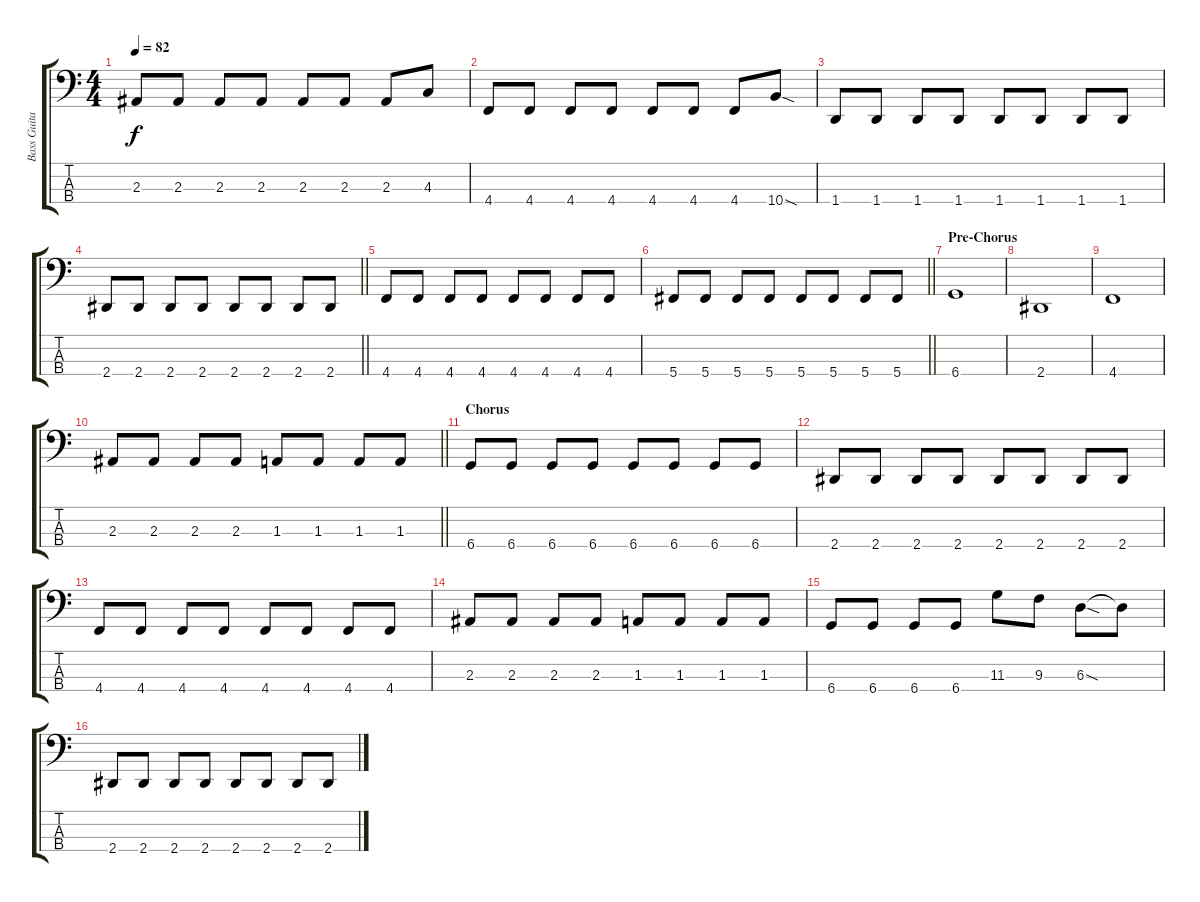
\track ("Bass Guitar" "Bass Guita") {instrument electricbassfinger}
\staff {score tabs}
\tuning (Gb2 Db2 Ab1 Db1) {hide}
\ts (4 4)
\tempo 82
\clef f4
\ks c
2.3.8{dy f} 2.3.8 2.3.8 2.3.8 2.3.8 2.3.8 2.3.8 4.3.8 |
4.4.8 4.4.8 4.4.8 4.4.8 4.4.8 4.4.8 4.4.8 10.4{sod}.8 |
1.4.8 1.4.8 1.4.8 1.4.8 1.4.8 1.4.8 1.4.8 1.4.8 |
\barLineRight lightlight
2.4.8 2.4.8 2.4.8 2.4.8 2.4.8 2.4.8 2.4.8 2.4.8 |
4.4.8 4.4.8 4.4.8 4.4.8 4.4.8 4.4.8 4.4.8 4.4.8 |
\barLineRight lightlight
5.4.8 5.4.8 5.4.8 5.4.8 5.4.8 5.4.8 5.4.8 5.4.8 |
\section ("" "Pre-Chorus")
6.4.1 |
2.4.1 |
4.4.1 |
\barLineRight lightlight
2.3.8 2.3.8 2.3.8 2.3.8 1.3.8 1.3.8 1.3.8 1.3.8 |
\section ("" "Chorus")
6.4.8 6.4.8 6.4.8 6.4.8 6.4.8 6.4.8 6.4.8 6.4.8 |
2.4.8 2.4.8 2.4.8 2.4.8 2.4.8 2.4.8 2.4.8 2.4.8 |
4.4.8 4.4.8 4.4.8 4.4.8 4.4.8 4.4.8 4.4.8 4.4.8 |
2.3.8 2.3.8 2.3.8 2.3.8 1.3.8 1.3.8 1.3.8 1.3.8 |
6.4.8 6.4.8 6.4.8 6.4.8 11.3.8 9.3.8 6.3{sod}.8 6.3{t}.8 |
2.4.8 2.4.8 2.4.8 2.4.8 2.4.8 2.4.8 2.4.8 2.4.8
